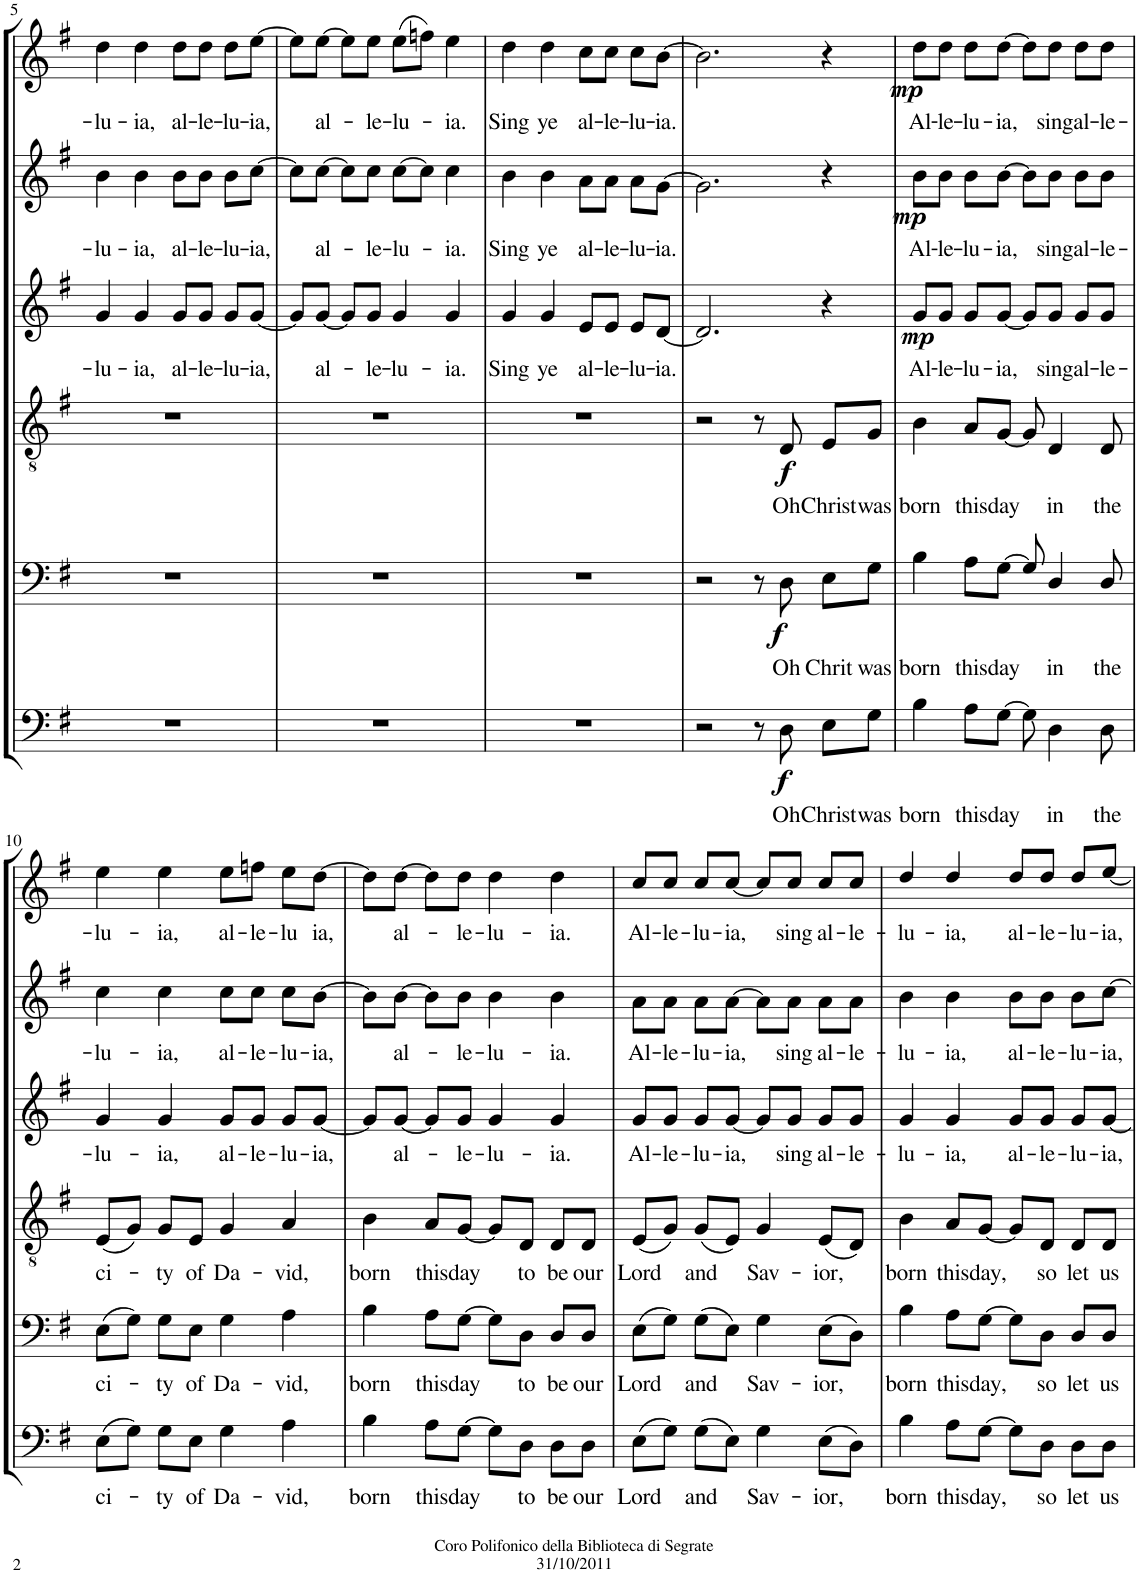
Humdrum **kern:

**kern	**text	**dynam	**kern	**text	**dynam	**kern	**text	**dynam	**kern	**text	**dynam	**kern	**text	**dynam	**kern	**text	**dynam
*part6	*part6	*part6	*part5	*part5	*part5	*part4	*part4	*part4	*part3	*part3	*part3	*part2	*part2	*part2	*part1	*part1	*part1
*staff6	*staff6	*staff6	*staff5	*staff5	*staff5	*staff4	*staff4	*staff4	*staff3	*staff3	*staff3	*staff2	*staff2	*staff2	*staff1	*staff1	*staff1
*I"Bassi I	*	*	*I"Bassi II	*	*	*I"Tenori	*	*	*I"Contralti	*	*	*I"Soprani I	*	*	*I"Soprani II	*	*
!!LO:PB:g=z
*clefF4	*	*	*clefF4	*	*	*clefGv2	*	*	*clefG2	*	*	*clefG2	*	*	*clefG2	*	*
*	*	*	*	*	*	*	*	*	*	*	*	*Trd1c2	*	*	*Trd1c2	*	*
*k[f#]	*	*	*k[f#]	*	*	*k[f#]	*	*	*k[f#]	*	*	*k[f#]	*	*	*k[f#]	*	*
*G:	*	*	*G:	*	*	*G:	*	*	*G:	*	*	*G:	*	*	*G:	*	*
*M2/2	*	*	*M2/2	*	*	*M2/2	*	*	*M2/2	*	*	*M2/2	*	*	*M2/2	*	*
*met(c|)	*	*	*met(c|)	*	*	*met(c|)	*	*	*met(c|)	*	*	*met(c|)	*	*	*met(c|)	*	*
=5	=5	=5	=5	=5	=5	=5	=5	=5	=5	=5	=5	=5	=5	=5	=5	=5	=5
!	!	!	!	!	!	!	!	!	!	!LO:LY:b	!	!	!LO:LY:b	!	!	!LO:LY:b	!
1r	.	.	1r	.	.	1r	.	.	4g/	-lu-	.	4b\	-lu-	.	4dd\	-lu-	.
!	!	!	!	!	!	!	!	!	!	!LO:LY:b	!	!	!LO:LY:b	!	!	!LO:LY:b	!
.	.	.	.	.	.	.	.	.	4g/	-ia,	.	4b\	-ia,	.	4dd\	-ia,	.
!	!	!	!	!	!	!	!	!	!	!LO:LY:b	!	!	!LO:LY:b	!	!	!LO:LY:b	!
.	.	.	.	.	.	.	.	.	8g/L	al-	.	8b\L	al-	.	8dd\L	al-	.
!	!	!	!	!	!	!	!	!	!	!LO:LY:b	!	!	!LO:LY:b	!	!	!LO:LY:b	!
.	.	.	.	.	.	.	.	.	8g/J	-le-	.	8b\J	-le-	.	8dd\J	-le-	.
!	!	!	!	!	!	!	!	!	!	!LO:LY:b	!	!	!LO:LY:b	!	!	!LO:LY:b	!
.	.	.	.	.	.	.	.	.	8g/L	-lu-	.	8b\L	-lu-	.	8dd\L	-lu-	.
!	!	!	!	!	!	!	!	!	!	!LO:LY:b	!	!	!LO:LY:b	!	!	!LO:LY:b	!
.	.	.	.	.	.	.	.	.	[8g/J	-ia,	.	[8cc\J	-ia,	.	[8ee\J	-ia,	.
=6	=6	=6	=6	=6	=6	=6	=6	=6	=6	=6	=6	=6	=6	=6	=6	=6	=6
1r	.	.	1r	.	.	1r	.	.	8g/L]	.	.	8cc\L]	.	.	8ee\L]	.	.
!	!	!	!	!	!	!	!	!	!	!LO:LY:b	!	!	!LO:LY:b	!	!	!LO:LY:b	!
.	.	.	.	.	.	.	.	.	[8g/J	al-	.	[8cc\J	al-	.	[8ee\J	al-	.
.	.	.	.	.	.	.	.	.	8g/L]	.	.	8cc\L]	.	.	8ee\L]	.	.
!	!	!	!	!	!	!	!	!	!	!LO:LY:b	!	!	!LO:LY:b	!	!	!LO:LY:b	!
.	.	.	.	.	.	.	.	.	8g/J	-le-	.	8cc\J	-le-	.	8ee\J	le-	.
!	!	!	!	!	!	!	!	!	!	!LO:LY:b	!	!	!LO:LY:b	!	!	!LO:LY:b	!
.	.	.	.	.	.	.	.	.	4g/	-lu-	.	[8cc\L	-lu-	.	(8ee\L	-lu-	.
.	.	.	.	.	.	.	.	.	.	.	.	8cc\J]	.	.	8ffn\J)	.	.
!	!	!	!	!	!	!	!	!	!	!LO:LY:b	!	!	!LO:LY:b	!	!	!LO:LY:b	!
.	.	.	.	.	.	.	.	.	4g/	-ia.	.	4cc\	-ia.	.	4ee\	ia.	.
=7	=7	=7	=7	=7	=7	=7	=7	=7	=7	=7	=7	=7	=7	=7	=7	=7	=7
!	!	!	!	!	!	!	!	!	!	!LO:LY:b	!	!	!LO:LY:b	!	!	!LO:LY:b	!
1r	.	.	1r	.	.	1r	.	.	4g/	Sing	.	4b\	Sing	.	4dd\	Sing	.
!	!	!	!	!	!	!	!	!	!	!LO:LY:b	!	!	!LO:LY:b	!	!	!LO:LY:b	!
.	.	.	.	.	.	.	.	.	4g/	ye	.	4b\	ye	.	4dd\	ye	.
!	!	!	!	!	!	!	!	!	!	!LO:LY:b	!	!	!LO:LY:b	!	!	!LO:LY:b	!
.	.	.	.	.	.	.	.	.	8e/L	al-	.	8a\L	al-	.	8cc\L	al-	.
!	!	!	!	!	!	!	!	!	!	!LO:LY:b	!	!	!LO:LY:b	!	!	!LO:LY:b	!
.	.	.	.	.	.	.	.	.	8e/J	-le-	.	8a\J	-le-	.	8cc\J	-le-	.
!	!	!	!	!	!	!	!	!	!	!LO:LY:b	!	!	!LO:LY:b	!	!	!LO:LY:b	!
.	.	.	.	.	.	.	.	.	8e/L	-lu-	.	8a\L	-lu-	.	8cc\L	-lu-	.
!	!	!	!	!	!	!	!	!	!	!LO:LY:b	!	!	!LO:LY:b	!	!	!LO:LY:b	!
.	.	.	.	.	.	.	.	.	[8d/J	-ia.	.	[8g\J	-ia.	.	[8b\J	-ia.	.
=8	=8	=8	=8	=8	=8	=8	=8	=8	=8	=8	=8	=8	=8	=8	=8	=8	=8
2r	.	.	2r	.	.	2r	.	.	2.d/]	.	.	2.g\]	.	.	2.b\]	.	.
8r	.	.	8r	.	.	8r	.	.	.	.	.	.	.	.	.	.	.
!	!LO:LY:b	!LO:DY:b	!	!LO:LY:b	!LO:DY:b	!	!LO:LY:b	!LO:DY:b	!	!	!	!	!	!	!	!	!
8D\	Oh	f	8D\	Oh	f	8D/	Oh	f	.	.	.	.	.	.	.	.	.
!	!LO:LY:b	!	!	!LO:LY:b	!	!	!LO:LY:b	!	!	!	!	!	!	!	!	!	!
8E\L	Christ	.	8E\L	Chrit	.	8E/L	Christ	.	4r	.	.	4r	.	.	4r	.	.
!	!LO:LY:b	!	!	!LO:LY:b	!	!	!LO:LY:b	!	!	!	!	!	!	!	!	!	!
8G\J	was	.	8G\J	was	.	8G/J	was	.	.	.	.	.	.	.	.	.	.
=9	=9	=9	=9	=9	=9	=9	=9	=9	=9	=9	=9	=9	=9	=9	=9	=9	=9
!	!LO:LY:b	!	!	!LO:LY:b	!	!	!LO:LY:b	!	!	!LO:LY:b	!LO:DY:b	!	!LO:LY:b	!LO:DY:b	!	!LO:LY:b	!LO:DY:b
4B\	born	.	4B\	born	.	4B\	born	.	8g/L	Al-	mp	8b\L	Al-	mp	8dd\L	Al-	mp
!	!	!	!	!	!	!	!	!	!	!LO:LY:b	!	!	!LO:LY:b	!	!	!LO:LY:b	!
.	.	.	.	.	.	.	.	.	8g/J	-le-	.	8b\J	-le-	.	8dd\J	-le-	.
!	!LO:LY:b	!	!	!LO:LY:b	!	!	!LO:LY:b	!	!	!LO:LY:b	!	!	!LO:LY:b	!	!	!LO:LY:b	!
8A\L	this	.	8A\L	this	.	8A/L	this	.	8g/L	-lu-	.	8b\L	-lu-	.	8dd\L	-lu-	.
!	!LO:LY:b	!	!	!LO:LY:b	!	!	!LO:LY:b	!	!	!LO:LY:b	!	!	!LO:LY:b	!	!	!LO:LY:b	!
[8G\J	day	.	[8G\J	day	.	[8G/J	day	.	[8g/J	-ia,	.	[8b\J	-ia,	.	[8dd\J	ia,	.
8G\]	.	.	8G/]	.	.	8G/]	.	.	8g/L]	.	.	8b\L]	.	.	8dd\L]	.	.
!	!LO:LY:b	!	!	!LO:LY:b	!	!	!LO:LY:b	!	!	!LO:LY:b	!	!	!LO:LY:b	!	!	!LO:LY:b	!
4D\	in	.	4D/	in	.	4D/	in	.	8g/J	sing	.	8b\J	sing	.	8dd\J	sing	.
!	!	!	!	!	!	!	!	!	!	!LO:LY:b	!	!	!LO:LY:b	!	!	!LO:LY:b	!
.	.	.	.	.	.	.	.	.	8g/L	al-	.	8b\L	al-	.	8dd\L	al-	.
!	!LO:LY:b	!	!	!LO:LY:b	!	!	!LO:LY:b	!	!	!LO:LY:b	!	!	!LO:LY:b	!	!	!LO:LY:b	!
8D\	the	.	8D/	the	.	8D/	the	.	8g/J	-le-	.	8b\J	-le-	.	8dd\J	-le-	.
!!LO:LB:g=z
=10	=10	=10	=10	=10	=10	=10	=10	=10	=10	=10	=10	=10	=10	=10	=10	=10	=10
!	!LO:LY:b	!	!	!LO:LY:b	!	!	!LO:LY:b	!	!	!LO:LY:b	!	!	!LO:LY:b	!	!	!LO:LY:b	!
(8E\L	ci-	.	(8E\L	ci-	.	(8E/L	ci-	.	4g/	-lu-	.	4cc\	-lu-	.	4ee\	-lu-	.
8G\J)	.	.	8G\J)	.	.	8G/J)	.	.	.	.	.	.	.	.	.	.	.
!	!LO:LY:b	!	!	!LO:LY:b	!	!	!LO:LY:b	!	!	!LO:LY:b	!	!	!LO:LY:b	!	!	!LO:LY:b	!
8G\L	-ty	.	8G\L	ty	.	8G/L	-ty	.	4g/	-ia,	.	4cc\	-ia,	.	4ee\	-ia,	.
!	!LO:LY:b	!	!	!LO:LY:b	!	!	!LO:LY:b	!	!	!	!	!	!	!	!	!	!
8E\J	of	.	8E\J	of	.	8E/J	of	.	.	.	.	.	.	.	.	.	.
!	!LO:LY:b	!	!	!LO:LY:b	!	!	!LO:LY:b	!	!	!LO:LY:b	!	!	!LO:LY:b	!	!	!LO:LY:b	!
4G\	Da-	.	4G\	Da-	.	4G/	Da-	.	8g/L	al-	.	8cc\L	al-	.	8ee\L	al-	.
!	!	!	!	!	!	!	!	!	!	!LO:LY:b	!	!	!LO:LY:b	!	!	!LO:LY:b	!
.	.	.	.	.	.	.	.	.	8g/J	-le-	.	8cc\J	-le-	.	8ffn\J	-le-	.
!	!LO:LY:b	!	!	!LO:LY:b	!	!	!LO:LY:b	!	!	!LO:LY:b	!	!	!LO:LY:b	!	!	!LO:LY:b	!
4A\	-vid,	.	4A\	-vid,	.	4A/	-vid,	.	8g/L	-lu-	.	8cc\L	-lu-	.	8ee\L	-lu	.
!	!	!	!	!	!	!	!	!	!	!LO:LY:b	!	!	!LO:LY:b	!	!	!LO:LY:b	!
.	.	.	.	.	.	.	.	.	[8g/J	-ia,	.	[8b\J	-ia,	.	[8dd\J	ia,	.
=11	=11	=11	=11	=11	=11	=11	=11	=11	=11	=11	=11	=11	=11	=11	=11	=11	=11
!	!LO:LY:b	!	!	!LO:LY:b	!	!	!LO:LY:b	!	!	!	!	!	!	!	!	!	!
4B\	born	.	4B\	born	.	4B\	born	.	8g/L]	.	.	8b\L]	.	.	8dd\L]	.	.
!	!	!	!	!	!	!	!	!	!	!LO:LY:b	!	!	!LO:LY:b	!	!	!LO:LY:b	!
.	.	.	.	.	.	.	.	.	[8g/J	al-	.	[8b\J	al-	.	[8dd\J	al-	.
!	!LO:LY:b	!	!	!LO:LY:b	!	!	!LO:LY:b	!	!	!	!	!	!	!	!	!	!
8A\L	this	.	8A\L	this	.	8A/L	this	.	8g/L]	.	.	8b\L]	.	.	8dd\L]	.	.
!	!LO:LY:b	!	!	!LO:LY:b	!	!	!LO:LY:b	!	!	!LO:LY:b	!	!	!LO:LY:b	!	!	!LO:LY:b	!
[8G\J	day	.	[8G\J	day	.	[8G/J	day	.	8g/J	-le-	.	8b\J	-le-	.	8dd\J	le-	.
!	!	!	!	!	!	!	!	!	!	!LO:LY:b	!	!	!LO:LY:b	!	!	!LO:LY:b	!
8G\L]	.	.	8G\L]	.	.	8G/L]	.	.	4g/	-lu-	.	4b\	-lu-	.	4dd\	-lu-	.
!	!LO:LY:b	!	!	!LO:LY:b	!	!	!LO:LY:b	!	!	!	!	!	!	!	!	!	!
8D\J	to	.	8D\J	to	.	8D/J	to	.	.	.	.	.	.	.	.	.	.
!	!LO:LY:b	!	!	!LO:LY:b	!	!	!LO:LY:b	!	!	!LO:LY:b	!	!	!LO:LY:b	!	!	!LO:LY:b	!
8D\L	be	.	8D/L	be	.	8D/L	be	.	4g/	-ia.	.	4b\	-ia.	.	4dd\	-ia.	.
!	!LO:LY:b	!	!	!LO:LY:b	!	!	!LO:LY:b	!	!	!	!	!	!	!	!	!	!
8D\J	our	.	8D/J	our	.	8D/J	our	.	.	.	.	.	.	.	.	.	.
=12	=12	=12	=12	=12	=12	=12	=12	=12	=12	=12	=12	=12	=12	=12	=12	=12	=12
!	!LO:LY:b	!	!	!LO:LY:b	!	!	!LO:LY:b	!	!	!LO:LY:b	!	!	!LO:LY:b	!	!	!LO:LY:b	!
(8E\L	Lord	.	(8E\L	Lord	.	(8E/L	Lord	.	8g/L	Al-	.	8a\L	Al-	.	8cc/L	Al-	.
!	!	!	!	!	!	!	!	!	!	!LO:LY:b	!	!	!LO:LY:b	!	!	!LO:LY:b	!
8G\J)	.	.	8G\J)	.	.	8G/J)	.	.	8g/J	-le-	.	8a\J	-le-	.	8cc/J	-le-	.
!	!LO:LY:b	!	!	!LO:LY:b	!	!	!LO:LY:b	!	!	!LO:LY:b	!	!	!LO:LY:b	!	!	!LO:LY:b	!
(8G\L	and	.	(8G\L	and	.	(8G/L	and	.	8g/L	-lu-	.	8a\L	-lu-	.	8cc/L	-lu-	.
!	!	!	!	!	!	!	!	!	!	!LO:LY:b	!	!	!LO:LY:b	!	!	!LO:LY:b	!
8E\J)	.	.	8E\J)	.	.	8E/J)	.	.	[8g/J	-ia,	.	[8a\J	-ia,	.	[8cc/J	-ia,	.
!	!LO:LY:b	!	!	!LO:LY:b	!	!	!LO:LY:b	!	!	!	!	!	!	!	!	!	!
4G\	Sav-	.	4G\	Sav-	.	4G/	Sav-	.	8g/L]	.	.	8a\L]	.	.	8cc/L]	.	.
!	!	!	!	!	!	!	!	!	!	!LO:LY:b	!	!	!LO:LY:b	!	!	!LO:LY:b	!
.	.	.	.	.	.	.	.	.	8g/J	sing	.	8a\J	sing	.	8cc/J	sing	.
!	!LO:LY:b	!	!	!LO:LY:b	!	!	!LO:LY:b	!	!	!LO:LY:b	!	!	!LO:LY:b	!	!	!LO:LY:b	!
(8E\L	-ior,	.	(8E\L	-ior,	.	(8E/L	-ior,	.	8g/L	al-	.	8a\L	al-	.	8cc/L	al-	.
!	!	!	!	!	!	!	!	!	!	!LO:LY:b	!	!	!LO:LY:b	!	!	!LO:LY:b	!
8D\J)	.	.	8D\J)	.	.	8D/J)	.	.	8g/J	-le-	.	8a\J	-le-	.	8cc/J	-le-	.
=13	=13	=13	=13	=13	=13	=13	=13	=13	=13	=13	=13	=13	=13	=13	=13	=13	=13
!	!LO:LY:b	!	!	!LO:LY:b	!	!	!LO:LY:b	!	!	!LO:LY:b	!	!	!LO:LY:b	!	!	!LO:LY:b	!
4B\	born	.	4B\	born	.	4B\	born	.	4g/	-lu-	.	4b\	-lu-	.	4dd/	-lu-	.
!	!LO:LY:b	!	!	!LO:LY:b	!	!	!LO:LY:b	!	!	!LO:LY:b	!	!	!LO:LY:b	!	!	!LO:LY:b	!
8A\L	this	.	8A\L	this	.	8A/L	this	.	4g/	-ia,	.	4b\	-ia,	.	4dd/	-ia,	.
!	!LO:LY:b	!	!	!LO:LY:b	!	!	!LO:LY:b	!	!	!	!	!	!	!	!	!	!
[8G\J	day,	.	[8G\J	day,	.	[8G/J	day,	.	.	.	.	.	.	.	.	.	.
!	!	!	!	!	!	!	!	!	!	!LO:LY:b	!	!	!LO:LY:b	!	!	!LO:LY:b	!
8G\L]	.	.	8G\L]	.	.	8G/L]	.	.	8g/L	al-	.	8b\L	al-	.	8dd/L	al-	.
!	!LO:LY:b	!	!	!LO:LY:b	!	!	!LO:LY:b	!	!	!LO:LY:b	!	!	!LO:LY:b	!	!	!LO:LY:b	!
8D\J	so	.	8D\J	so	.	8D/J	so	.	8g/J	-le-	.	8b\J	-le-	.	8dd/J	-le-	.
!	!LO:LY:b	!	!	!LO:LY:b	!	!	!LO:LY:b	!	!	!LO:LY:b	!	!	!LO:LY:b	!	!	!LO:LY:b	!
8D\L	let	.	8D/L	let	.	8D/L	let	.	8g/L	-lu-	.	8b\L	-lu-	.	8dd/L	-lu-	.
!	!LO:LY:b	!	!	!LO:LY:b	!	!	!LO:LY:b	!	!	!LO:LY:b	!	!	!LO:LY:b	!	!	!LO:LY:b	!
8D\J	us	.	8D/J	us	.	8D/J	us	.	[8g/J	-ia,	.	[8cc\J	-ia,	.	[8ee/J	-ia,	.
=	=	=	=	=	=	=	=	=	=	=	=	=	=	=	=	=	=
*-	*-	*-	*-	*-	*-	*-	*-	*-	*-	*-	*-	*-	*-	*-	*-	*-	*-
